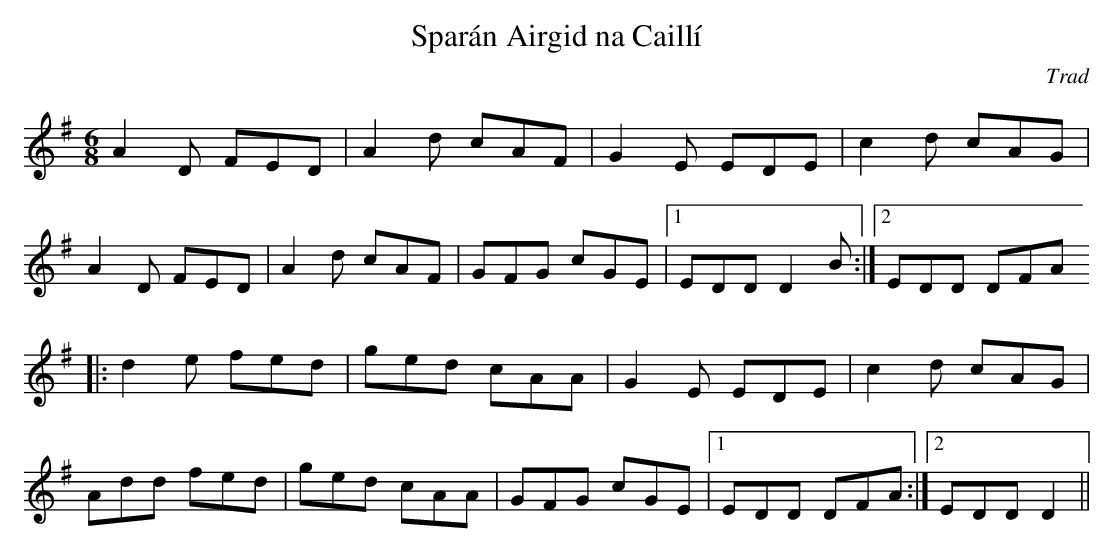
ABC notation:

X:1
T:Sparán Airgid na Caillí
C:Trad
M:6/8
L:1/8
K:DMix
L:1/8
A2D FED|A2d cAF|G2E EDE|c2d cAG|!
A2D FED|A2d cAF|GFG cGE|1 EDD D2B:|2 EDD DFA !
|:d2e fed|ged cAA|G2E EDE|c2d cAG|!
Add fed|ged cAA|GFG cGE|1 EDD DFA:|2 EDD D2||!
